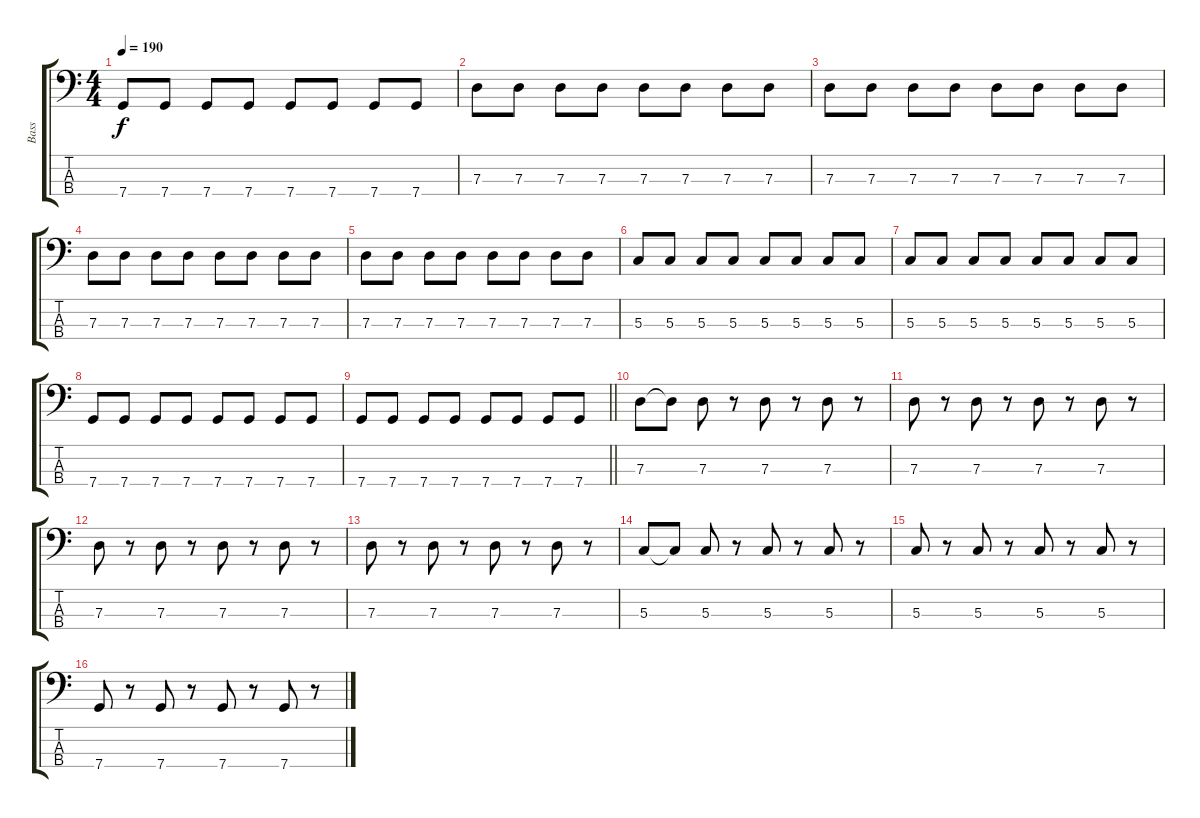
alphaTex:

\track ("Bass" "Bass") {instrument electricbassfinger}
\staff {score tabs}
\tuning (F2 C2 G1 C1) {hide}
\ts (4 4)
\tempo 190
\clef f4
\ks c
7.4.8{dy f} 7.4.8 7.4.8 7.4.8 7.4.8 7.4.8 7.4.8 7.4.8 |
7.3.8 7.3.8 7.3.8 7.3.8 7.3.8 7.3.8 7.3.8 7.3.8 |
7.3.8 7.3.8 7.3.8 7.3.8 7.3.8 7.3.8 7.3.8 7.3.8 |
7.3.8 7.3.8 7.3.8 7.3.8 7.3.8 7.3.8 7.3.8 7.3.8 |
7.3.8 7.3.8 7.3.8 7.3.8 7.3.8 7.3.8 7.3.8 7.3.8 |
5.3.8 5.3.8 5.3.8 5.3.8 5.3.8 5.3.8 5.3.8 5.3.8 |
5.3.8 5.3.8 5.3.8 5.3.8 5.3.8 5.3.8 5.3.8 5.3.8 |
7.4.8 7.4.8 7.4.8 7.4.8 7.4.8 7.4.8 7.4.8 7.4.8 |
\barLineRight lightlight
7.4.8 7.4.8 7.4.8 7.4.8 7.4.8 7.4.8 7.4.8 7.4.8 |
\section ("" "")
7.3.8 7.3{t}.8 7.3.8 r.8 7.3.8 r.8 7.3.8 r.8 |
7.3.8 r.8 7.3.8 r.8 7.3.8 r.8 7.3.8 r.8 |
7.3.8 r.8 7.3.8 r.8 7.3.8 r.8 7.3.8 r.8 |
7.3.8 r.8 7.3.8 r.8 7.3.8 r.8 7.3.8 r.8 |
5.3.8 5.3{t}.8 5.3.8 r.8 5.3.8 r.8 5.3.8 r.8 |
5.3.8 r.8 5.3.8 r.8 5.3.8 r.8 5.3.8 r.8 |
7.4.8 r.8 7.4.8 r.8 7.4.8 r.8 7.4.8 r.8
